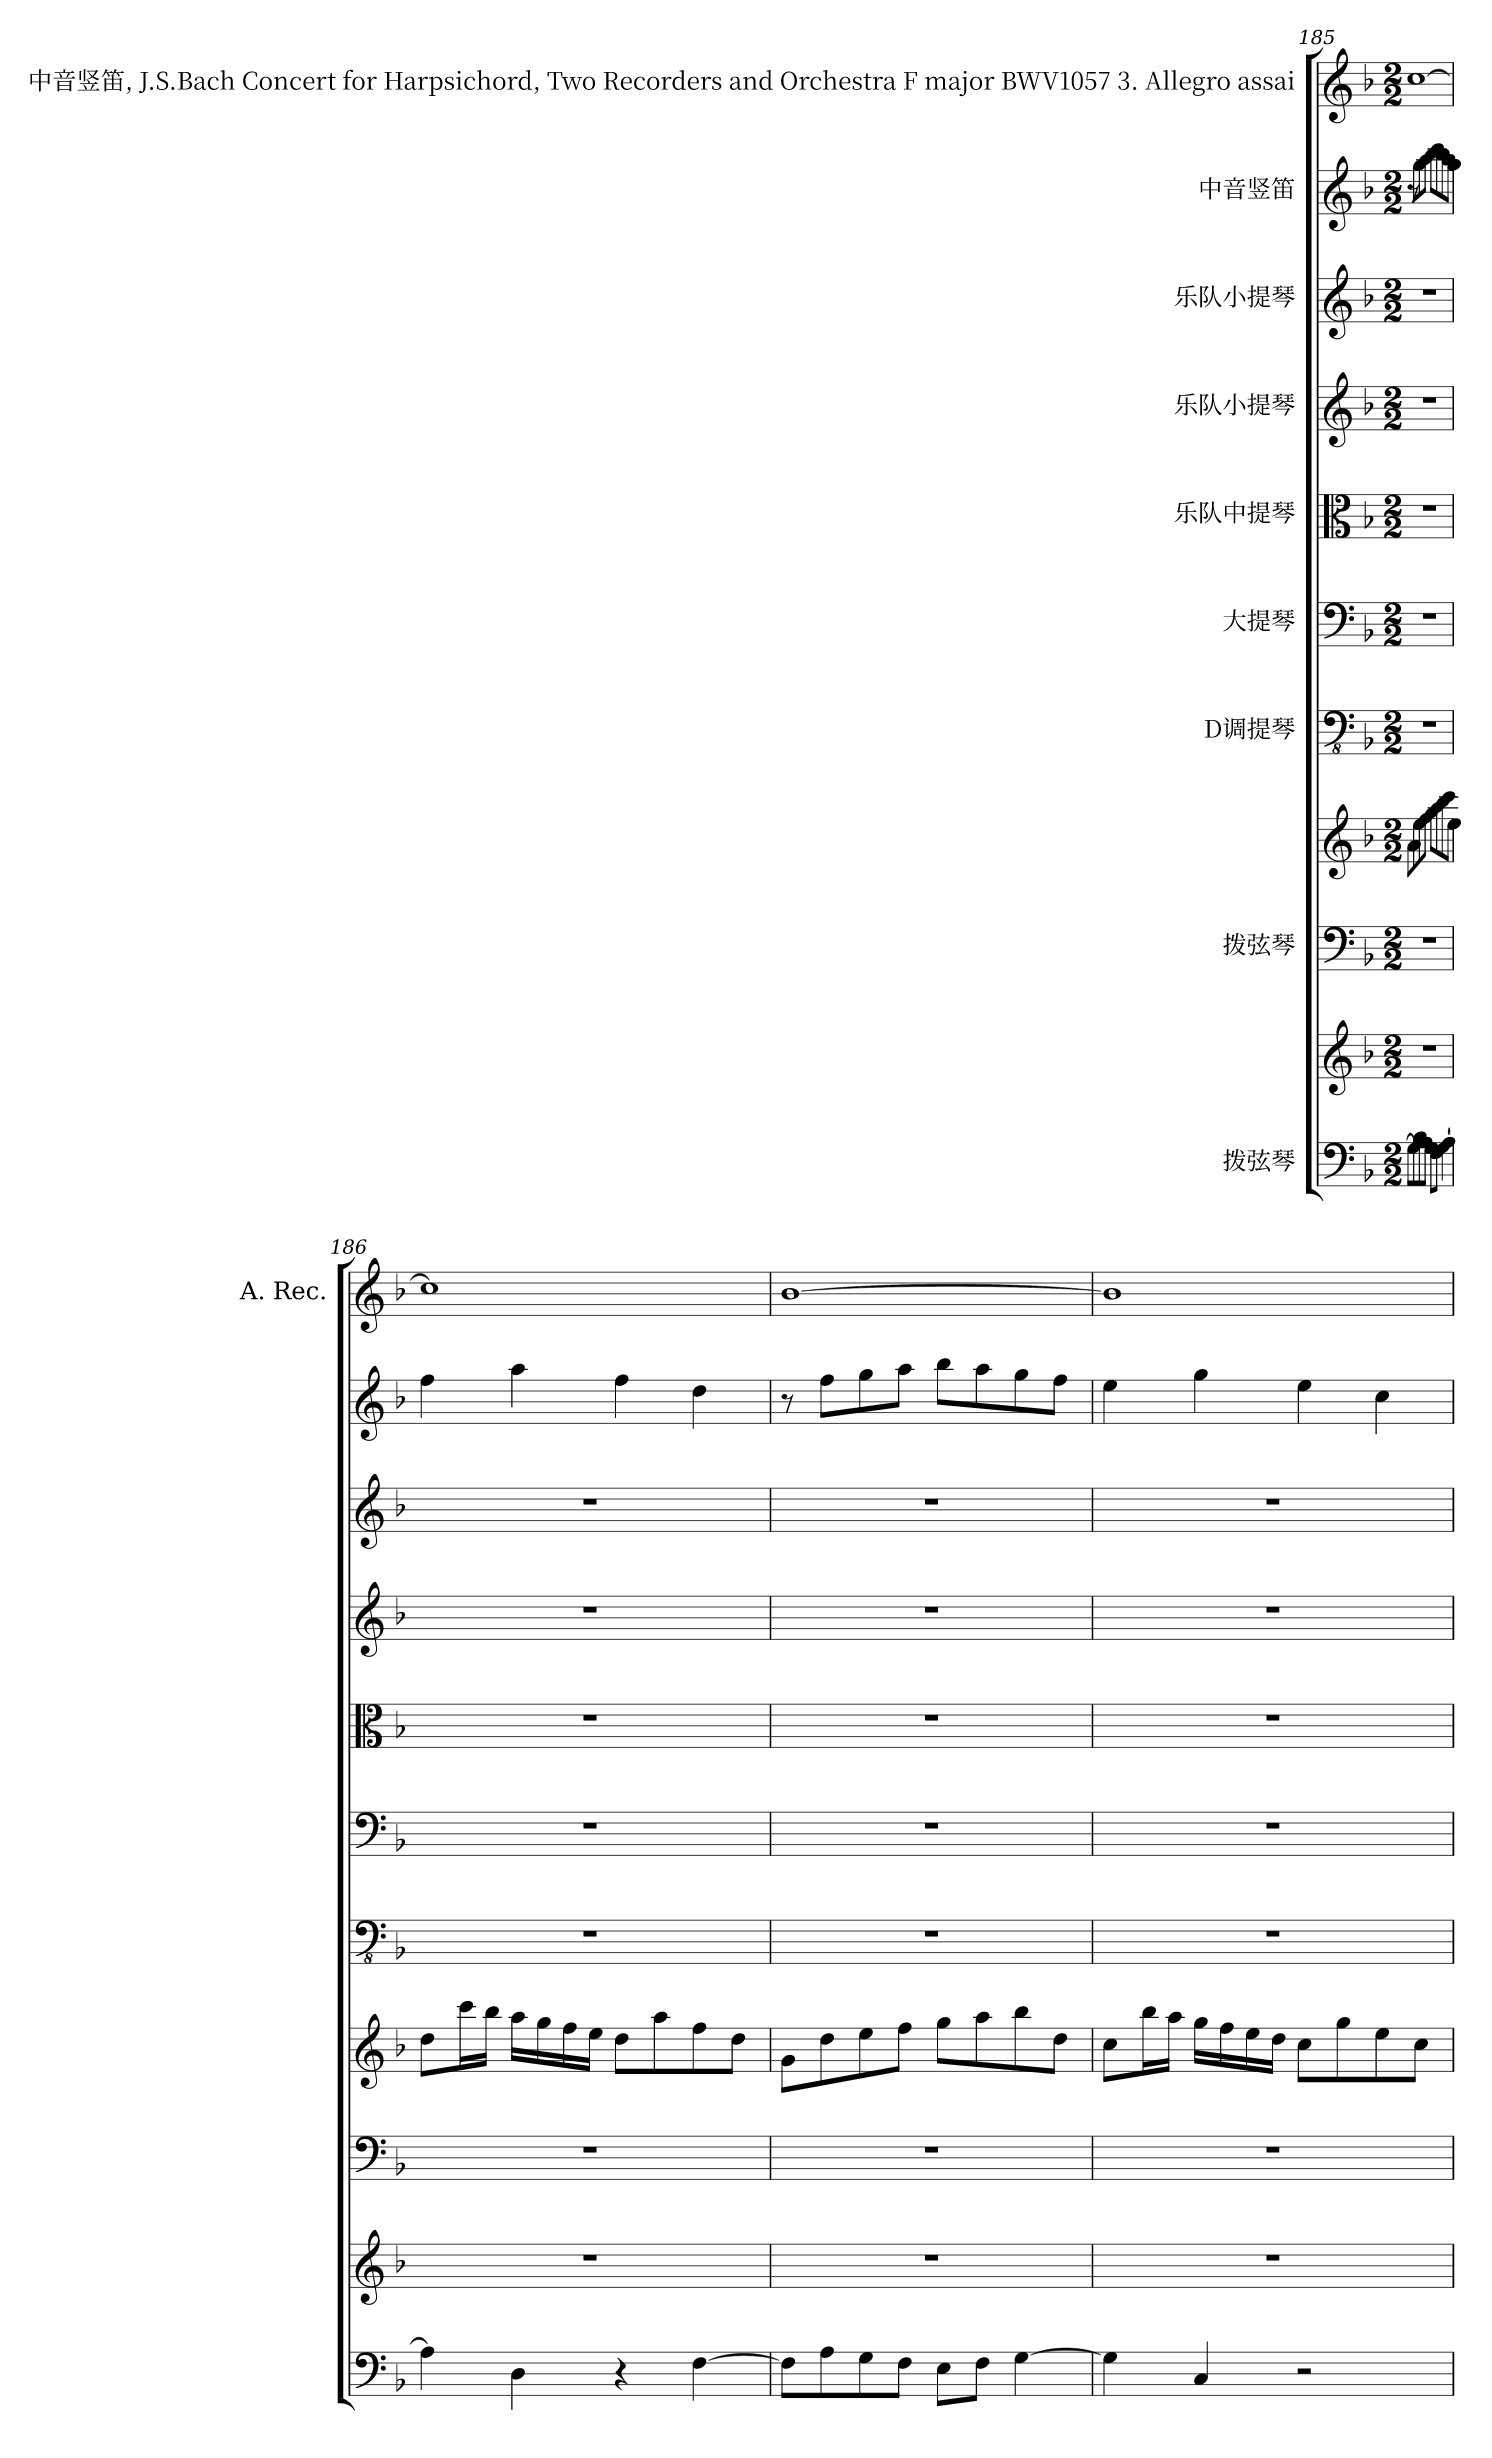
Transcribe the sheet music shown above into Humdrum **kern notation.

**kern	**kern	**kern	**kern	**kern	**kern	**kern	**kern	**kern	**kern	**kern
*part9	*part9	*part8	*part8	*part7	*part6	*part5	*part4	*part3	*part2	*part1
*staff11	*staff10	*staff9	*staff8	*staff7	*staff6	*staff5	*staff4	*staff3	*staff2	*staff1
*I"拨弦琴	*	*I"拨弦琴	*	*I"D调提琴	*I"大提琴	*I"乐队中提琴	*I"乐队小提琴	*I"乐队小提琴	*I"中音竖笛	*I"中音竖笛, J.S.Bach Concert for Harpsichord, Two Recorders and Orchestra F major BWV1057 3. Allegro assai
*	*	*	*	*	*	*	*	*	*	*I'A. Rec.
!!LO:PB:g=z
*clefF4	*clefG2	*clefF4	*clefG2	*clefFv4	*clefF4	*clefC3	*clefG2	*clefG2	*clefG2	*clefG2
*	*	*	*	*ITrd7c12	*	*	*	*	*	*
*k[b-]	*k[b-]	*k[b-]	*k[b-]	*k[b-]	*k[b-]	*k[b-]	*k[b-]	*k[b-]	*k[b-]	*k[b-]
*M2/2	*M2/2	*M2/2	*M2/2	*M2/2	*M2/2	*M2/2	*M2/2	*M2/2	*M2/2	*M2/2
=185	=185	=185	=185	=185	=185	=185	=185	=185	=185	=185
8G\L]	1r	1r	8a\L	1r	1r	1r	1r	1r	8r	[1cc
8B-\	.	.	8ee\	.	.	.	.	.	8gg\L	.
8A\	.	.	8ff\	.	.	.	.	.	8aa\	.
8G\J	.	.	8gg\J	.	.	.	.	.	8bb-\J	.
8F\L	.	.	8aa\L	.	.	.	.	.	8ccc\L	.
8G\J	.	.	8bb-\	.	.	.	.	.	8bb-\	.
[4A\	.	.	8ccc\	.	.	.	.	.	8aa\	.
.	.	.	8ee\J	.	.	.	.	.	8gg\J	.
=186	=186	=186	=186	=186	=186	=186	=186	=186	=186	=186
4A\]	1r	1r	8dd\L	1r	1r	1r	1r	1r	4ff\	1cc]
.	.	.	16ccc\L	.	.	.	.	.	.	.
.	.	.	16bb-\JJ	.	.	.	.	.	.	.
4D\	.	.	16aa\LL	.	.	.	.	.	4aa\	.
.	.	.	16gg\	.	.	.	.	.	.	.
.	.	.	16ff\	.	.	.	.	.	.	.
.	.	.	16ee\JJ	.	.	.	.	.	.	.
4r	.	.	8dd\L	.	.	.	.	.	4ff\	.
.	.	.	8aa\	.	.	.	.	.	.	.
[4F\	.	.	8ff\	.	.	.	.	.	4dd\	.
.	.	.	8dd\J	.	.	.	.	.	.	.
=187	=187	=187	=187	=187	=187	=187	=187	=187	=187	=187
8F\L]	1r	1r	8g\L	1r	1r	1r	1r	1r	8r	[1b-
8A\	.	.	8dd\	.	.	.	.	.	8ff\L	.
8G\	.	.	8ee\	.	.	.	.	.	8gg\	.
8F\J	.	.	8ff\J	.	.	.	.	.	8aa\J	.
8E\L	.	.	8gg\L	.	.	.	.	.	8bb-\L	.
8F\J	.	.	8aa\	.	.	.	.	.	8aa\	.
[4G\	.	.	8bb-\	.	.	.	.	.	8gg\	.
.	.	.	8dd\J	.	.	.	.	.	8ff\J	.
!!LO:PB:g=z
=188	=188	=188	=188	=188	=188	=188	=188	=188	=188	=188
4G\]	1r	1r	8cc\L	1r	1r	1r	1r	1r	4ee\	1b-]
.	.	.	16bb-\L	.	.	.	.	.	.	.
.	.	.	16aa\JJ	.	.	.	.	.	.	.
4C/	.	.	16gg\LL	.	.	.	.	.	4gg\	.
.	.	.	16ff\	.	.	.	.	.	.	.
.	.	.	16ee\	.	.	.	.	.	.	.
.	.	.	16dd\JJ	.	.	.	.	.	.	.
2r	.	.	8cc\L	.	.	.	.	.	4ee\	.
.	.	.	8gg\	.	.	.	.	.	.	.
.	.	.	8ee\	.	.	.	.	.	4cc\	.
.	.	.	8cc\J	.	.	.	.	.	.	.
=	=	=	=	=	=	=	=	=	=	=
*-	*-	*-	*-	*-	*-	*-	*-	*-	*-	*-
